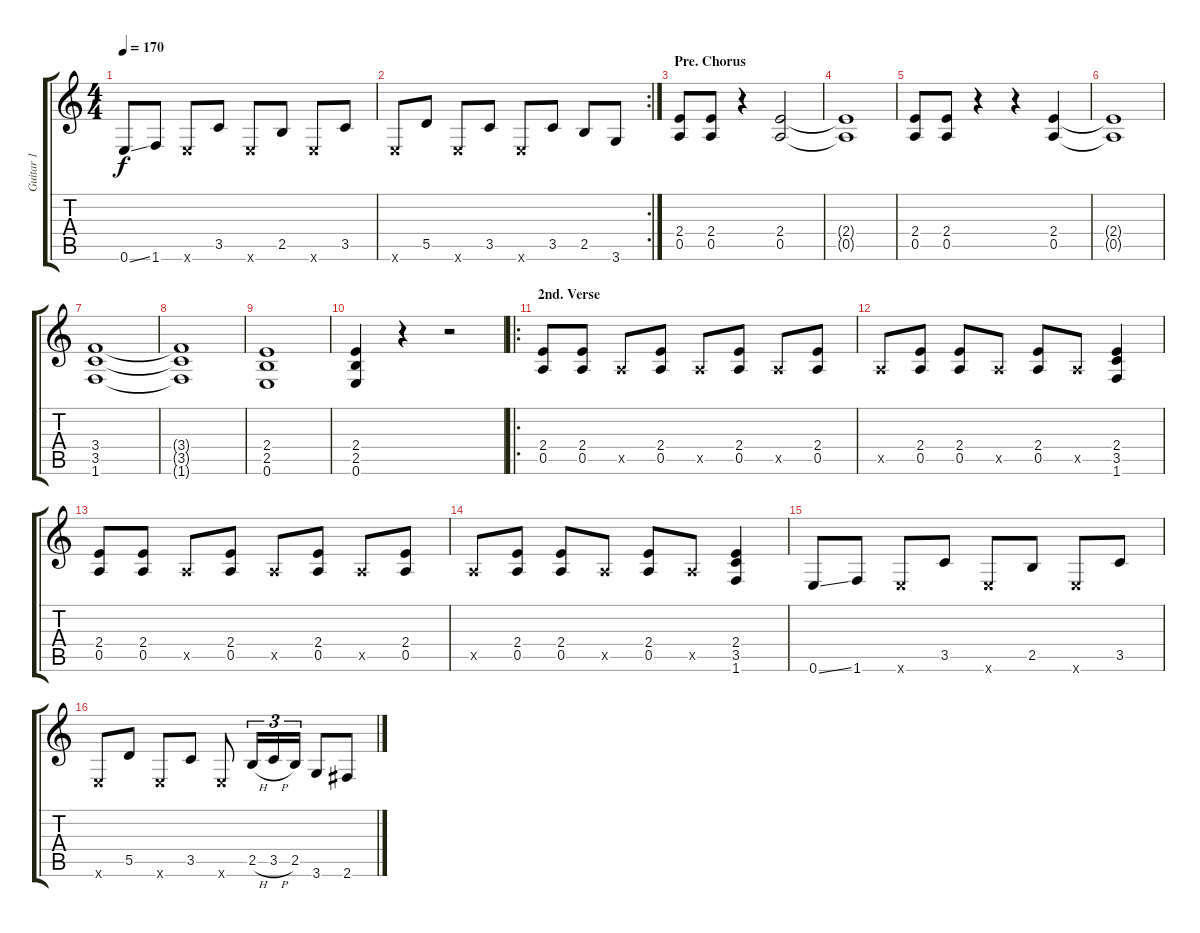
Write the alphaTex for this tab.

\track ("Guitar 1" "Guitar 1") {instrument distortionguitar}
\staff {score tabs}
\tuning (E4 B3 G3 D3 A2 E2) {hide}
\ts (4 4)
\tempo 170
\clef g2
\ks c
0.6{ss}.8{dy f} 1.6.8 0.6{x}.8 3.5.8 0.6{x}.8 2.5.8 0.6{x}.8 3.5.8 |
\rc 2
0.6{x}.8 5.5.8 0.6{x}.8 3.5.8 0.6{x}.8 3.5.8 2.5.8 3.6.8 |
\section ("" "Pre. Chorus")
(2.4 0.5).8 (2.4 0.5).8 r.4 (2.4 0.5).2 |
(2.4{t} 0.5{t}).1 |
(2.4 0.5).8 (2.4 0.5).8 r.4 r.4 (2.4 0.5).4 |
(2.4{t} 0.5{t}).1 |
(3.4 3.5 1.6).1 |
(3.4{t} 3.5{t} 1.6{t}).1 |
(2.4 2.5 0.6).1 |
(2.4 2.5 0.6).4 r.4 r.2 |
\ro
\section ("" "2nd. Verse")
(2.4 0.5).8 (2.4 0.5).8 0.5{x}.8 (2.4 0.5).8 0.5{x}.8 (2.4 0.5).8 0.5{x}.8 (2.4 0.5).8 |
0.5{x}.8 (2.4 0.5).8 (2.4 0.5).8 0.5{x}.8 (2.4 0.5).8 0.5{x}.8 (2.4 3.5 1.6).4 |
(2.4 0.5).8 (2.4 0.5).8 0.5{x}.8 (2.4 0.5).8 0.5{x}.8 (2.4 0.5).8 0.5{x}.8 (2.4 0.5).8 |
0.5{x}.8 (2.4 0.5).8 (2.4 0.5).8 0.5{x}.8 (2.4 0.5).8 0.5{x}.8 (2.4 3.5 1.6).4 |
0.6{ss}.8 1.6.8 0.6{x}.8 3.5.8 0.6{x}.8 2.5.8 0.6{x}.8 3.5.8 |
0.6{x}.8 5.5.8 0.6{x}.8 3.5.8 0.6{x}.8 2.5{h}.16{tu (3 2)} 3.5{h}.16{tu (3 2)} 2.5.16{tu (3 2)} 3.6.8 2.6.8
